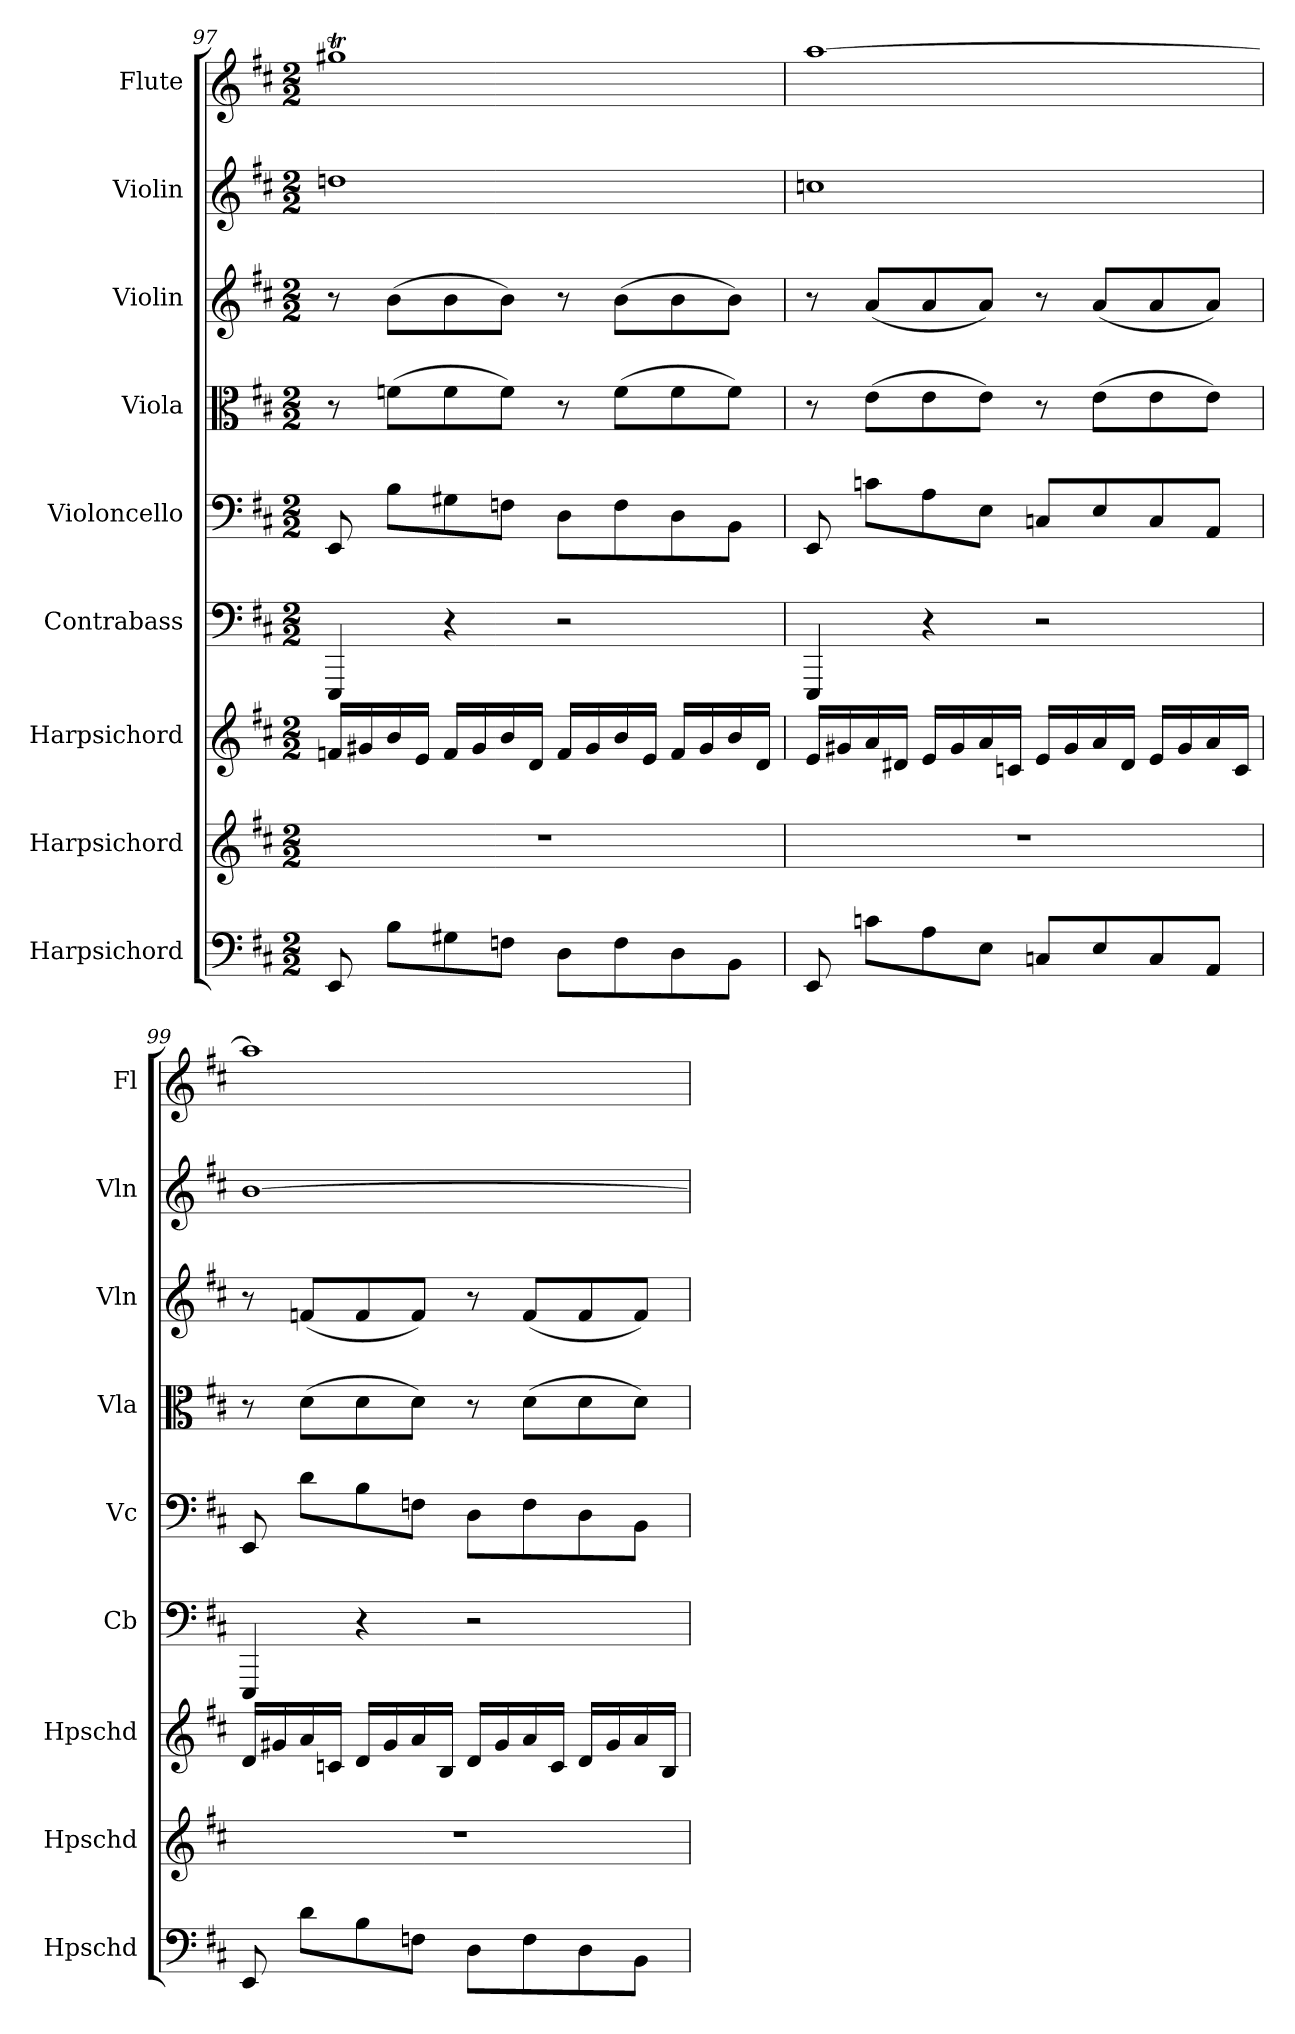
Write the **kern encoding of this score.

**kern	**kern	**kern	**kern	**kern	**kern	**kern	**kern	**kern
*part9	*part8	*part7	*part6	*part5	*part4	*part3	*part2	*part1
*staff9	*staff8	*staff7	*staff6	*staff5	*staff4	*staff3	*staff2	*staff1
*I"Harpsichord	*I"Harpsichord	*I"Harpsichord	*I"Contrabass	*I"Violoncello	*I"Viola	*I"Violin	*I"Violin	*I"Flute
*I'Hpschd	*I'Hpschd	*I'Hpschd	*I'Cb	*I'Vc	*I'Vla	*I'Vln	*I'Vln	*I'Fl
*clefF4	*clefG2	*clefG2	*clefF4	*clefF4	*clefC3	*clefG2	*clefG2	*clefG2
*	*	*	*ITrd7c12	*	*	*	*	*
*k[f#c#]	*k[f#c#]	*k[f#c#]	*k[f#c#]	*k[f#c#]	*k[f#c#]	*k[f#c#]	*k[f#c#]	*k[f#c#]
*D:	*D:	*D:	*D:	*D:	*D:	*D:	*D:	*D:
*M2/2	*M2/2	*M2/2	*M2/2	*M2/2	*M2/2	*M2/2	*M2/2	*M2/2
=97	=97	=97	=97	=97	=97	=97	=97	=97
8EE/	1r	16fn/LL	4EEEE/	8EE/	8r	8r	1ddn\	1gg#Xt\
.	.	16g#X/	.	.	.	.	.	.
8B\L	.	16b/	.	8B\L	(8fn\L	(8b\L	.	.
.	.	16e/JJ	.	.	.	.	.	.
8G#X\	.	16f/LL	4r	8G#X\	8f\	8b\	.	.
.	.	16g#/	.	.	.	.	.	.
8Fn\J	.	16b/	.	8Fn\J	8f\J)	8b\J)	.	.
.	.	16d/JJ	.	.	.	.	.	.
8D\L	.	16f/LL	2r	8D\L	8r	8r	.	.
.	.	16g#/	.	.	.	.	.	.
8F\	.	16b/	.	8F\	(8f\L	(8b\L	.	.
.	.	16e/JJ	.	.	.	.	.	.
8D\	.	16f/LL	.	8D\	8f\	8b\	.	.
.	.	16g#/	.	.	.	.	.	.
8BB\J	.	16b/	.	8BB\J	8f\J)	8b\J)	.	.
.	.	16d/JJ	.	.	.	.	.	.
=98	=98	=98	=98	=98	=98	=98	=98	=98
8EE/	1r	16e/LL	4EEEE/	8EE/	8r	8r	1ccn\	[1aa\
.	.	16g#X/	.	.	.	.	.	.
8cn\L	.	16a/	.	8cn\L	(8e\L	(8a/L	.	.
.	.	16d#X/JJ	.	.	.	.	.	.
8A\	.	16e/LL	4r	8A\	8e\	8a/	.	.
.	.	16g#/	.	.	.	.	.	.
8E\J	.	16a/	.	8E\J	8e\J)	8a/J)	.	.
.	.	16cn/JJ	.	.	.	.	.	.
8Cn/L	.	16e/LL	2r	8Cn/L	8r	8r	.	.
.	.	16g#/	.	.	.	.	.	.
8E/	.	16a/	.	8E/	(8e\L	(8a/L	.	.
.	.	16d#/JJ	.	.	.	.	.	.
8C/	.	16e/LL	.	8C/	8e\	8a/	.	.
.	.	16g#/	.	.	.	.	.	.
8AA/J	.	16a/	.	8AA/J	8e\J)	8a/J)	.	.
.	.	16c/JJ	.	.	.	.	.	.
=99	=99	=99	=99	=99	=99	=99	=99	=99
8EE/	1r	16d/LL	4EEEE/	8EE/	8r	8r	[1b\	1aa\]
.	.	16g#X/	.	.	.	.	.	.
8d\L	.	16a/	.	8d\L	(8d\L	(8fn/L	.	.
.	.	16cn/JJ	.	.	.	.	.	.
8B\	.	16d/LL	4r	8B\	8d\	8f/	.	.
.	.	16g#/	.	.	.	.	.	.
8Fn\J	.	16a/	.	8Fn\J	8d\J)	8f/J)	.	.
.	.	16B/JJ	.	.	.	.	.	.
8D\L	.	16d/LL	2r	8D\L	8r	8r	.	.
.	.	16g#/	.	.	.	.	.	.
8F\	.	16a/	.	8F\	(8d\L	(8f/L	.	.
.	.	16c/JJ	.	.	.	.	.	.
8D\	.	16d/LL	.	8D\	8d\	8f/	.	.
.	.	16g#/	.	.	.	.	.	.
8BB\J	.	16a/	.	8BB\J	8d\J)	8f/J)	.	.
.	.	16B/JJ	.	.	.	.	.	.
=	=	=	=	=	=	=	=	=
*-	*-	*-	*-	*-	*-	*-	*-	*-
